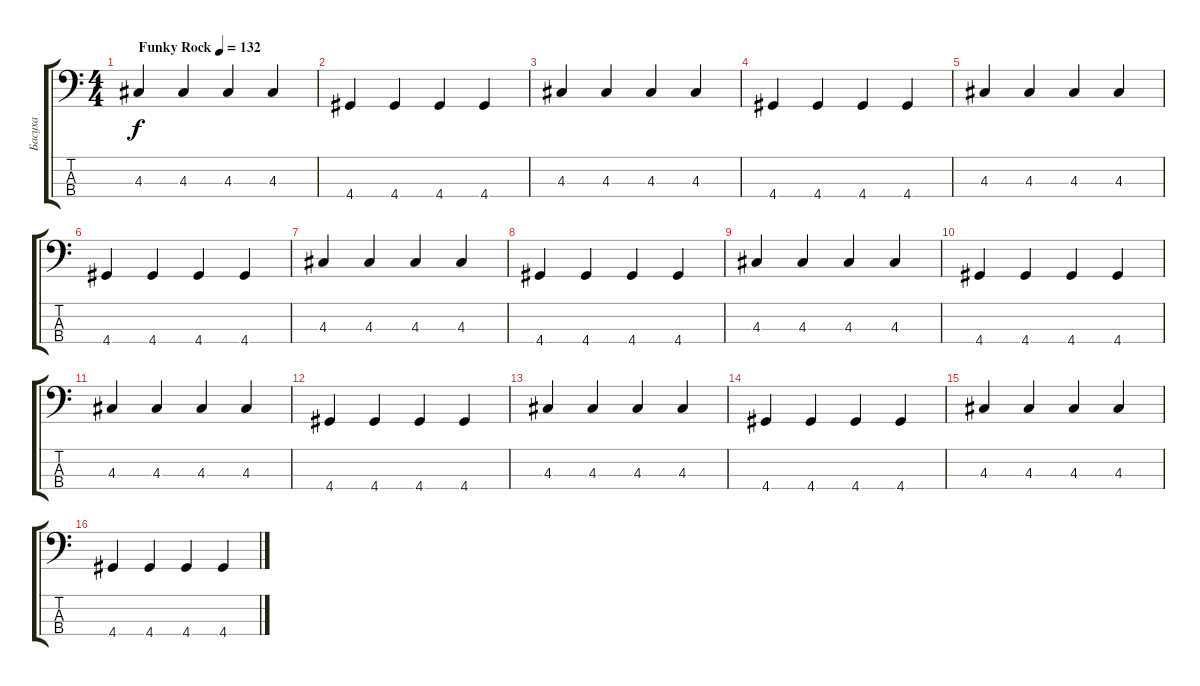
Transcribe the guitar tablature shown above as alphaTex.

\track ("Басуха" "Басуха") {instrument electricbassfinger}
\staff {score tabs}
\tuning (G2 D2 A1 E1) {hide}
\ts (4 4)
\tempo (132 "Funky Rock")
\clef f4
\ks c
4.3.4{dy f instrument electricbassfinger} 4.3.4 4.3.4 4.3.4 |
4.4.4 4.4.4 4.4.4 4.4.4 |
4.3.4 4.3.4 4.3.4 4.3.4 |
4.4.4 4.4.4 4.4.4 4.4.4 |
4.3.4 4.3.4 4.3.4 4.3.4 |
4.4.4 4.4.4 4.4.4 4.4.4 |
4.3.4 4.3.4 4.3.4 4.3.4 |
4.4.4 4.4.4 4.4.4 4.4.4 |
4.3.4 4.3.4 4.3.4 4.3.4 |
4.4.4 4.4.4 4.4.4 4.4.4 |
4.3.4 4.3.4 4.3.4 4.3.4 |
4.4.4 4.4.4 4.4.4 4.4.4 |
4.3.4 4.3.4 4.3.4 4.3.4 |
4.4.4 4.4.4 4.4.4 4.4.4 |
4.3.4 4.3.4 4.3.4 4.3.4 |
4.4.4 4.4.4 4.4.4 4.4.4
